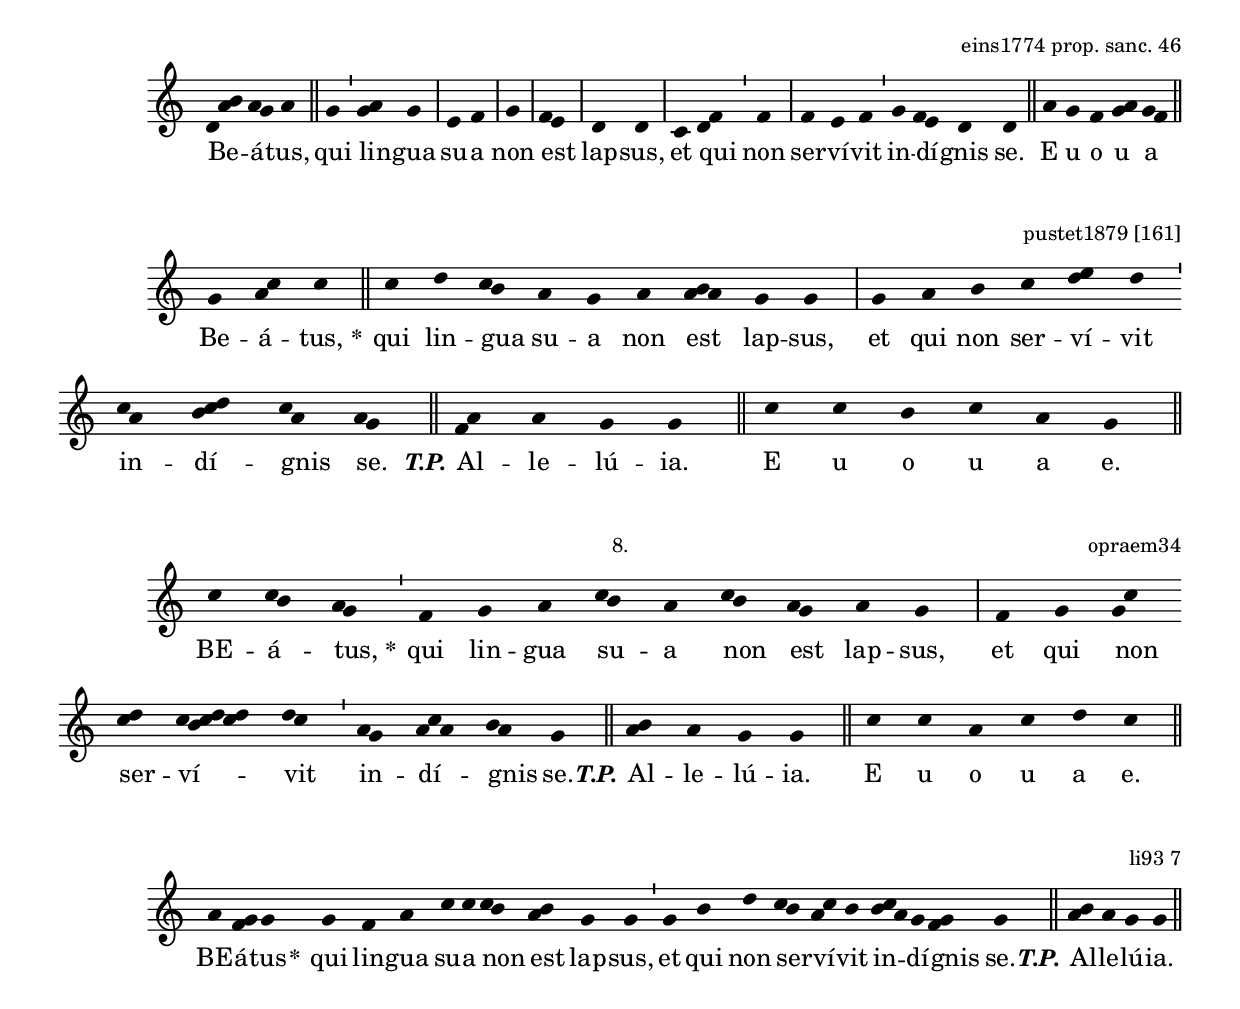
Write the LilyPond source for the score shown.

\version "2.19.32"

\include "../lib/synopsis.ily"

\score {
  \transpose c c' {
    \plainchant
    \melisma { d a b } \melisma { a g } a \bar "||"
    g \bar "'" \melisma { g a } g \bar "|" e f \bar "|" g \bar "|" \melisma { f e } \bar "|" d d \bar "|"
    c \melisma { d f } \bar "'" f \bar "|" f e f \bar "'"
    g \melisma { f e } d d \bar "||"
    a g f \melisma { g a } \melisma { g f } \bar "||"
  }
  \addlyrics {
    Be -- á -- tus,
    qui lin -- gua su -- a non est lap -- sus,
    et qui non ser -- ví -- vit
    in -- dí -- gnis se.
    E u o u a e.
  }
  \header {
    fontes = "eins1774 prop. sanc. 46"
  }
}

\score {
  \transpose c c' {
    \plainchant
    g4 \melisma { a c' } c' \bar "||"
    c' d' \melisma { c' b } a g a \melisma { a b a } g g \bar "|"
    g a b c' \melisma { d' e' } d' \bar "'"
    \melisma { c' a } \melisma { b c' d' } \melisma { c' a } \melisma { a g } \bar "||"
    \melisma { f a } a g g \bar "||"
    c' c' b c' a g \bar "||"
  }
  \addlyrics {
    Be -- á -- tus, \set stanza = \markup{"*"}
    qui lin -- gua su -- a non est lap -- sus,
    et qui non ser -- ví -- vit
    in -- dí -- gnis se.
    \set stanza = \markup{\italic{T.P.}}
    Al -- le -- lú -- ia.
    E u o u a e.
  }
  \header {
    fontes = "pustet1879 [161]"
  }
}

\score {
  \transpose c c' {
    \plainchant
    c'4 \melisma { c' b } \melisma { a g } \bar "'"
    f \bar "" g a \bar "" \melisma { c' b } a \bar "" \melisma { c' b } \bar "" \melisma { a g } \bar "" a g \bar "|"
    f \bar "" g \bar "" \melisma { g c' } \bar "" \melisma { c' d' } \melisma { c' b c' d' c' d' } \melisma { d' c' } \bar "'"
    \melisma { a g } \melisma { a c' a } \melisma { b a } \bar "" g \bar "||"
    \melisma { a b } a g g \bar "||"
    c' \bar "" c' \bar "" a \bar "" c' \bar "" d' \bar "" c' \bar "||"
  }
  \addlyrics {
    BE -- á -- tus, \set stanza = \markup{"*"}
    qui lin -- gua su -- a non est lap -- sus,
    et qui non ser -- ví -- vit
    in -- dí -- gnis se.
    \set stanza = \markup{\italic{T.P.}}
    Al -- le -- lú -- ia.
    E u o u a e.
  }
  \header {
    annotation = "8."
    mode = "8"
    office-part = "antiphona"
    fontes = "opraem34"
  }
}

\score {
  \transpose c c' {
    \plainchant
    a4 \melisma { f g } g
    g f a c' c' \melisma { c' b } \melisma { a b } g4. g \bar "'"
    g4 b d' \bar "" \melisma { c' b } \melisma { a c' } b \bar "" \melisma { b c' a } g \melisma { f g } g4. \bar "||"
    \melisma { a4 b } a g4. 4 \bar "||"
  }
  \addlyrics {
    BE -- á -- tus \set stanza = \markup{"*"}
    qui lin -- gua su -- a non est lap -- sus,
    et qui non ser -- ví -- vit in -- dí -- gnis se.
    \set stanza = \markup{\italic{T.P.}}
    Al -- le -- lú -- ia.
  }
  \header {
    fontes = "li93 7"
  }
}

%{
\score {
  \transpose c c' {
    \plainchant

  }
  \addlyrics {

  }
  \header {
    fontes = ""
  }
}
%}